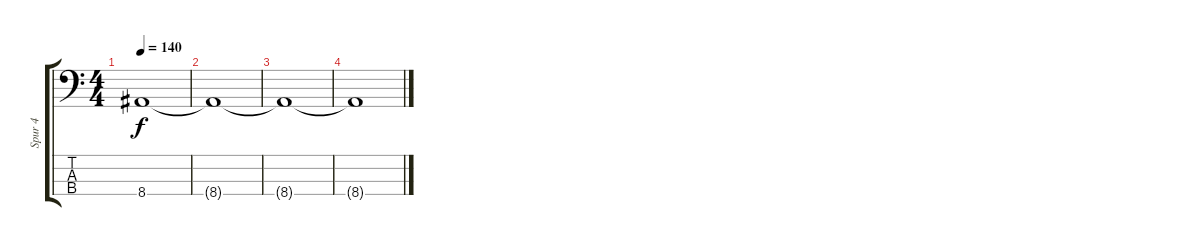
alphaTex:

\track ("Spur 4" "Spur 4") {instrument electricbassfinger}
\staff {score tabs}
\tuning (G2 D2 A1 D1) {hide}
\ts (4 4)
\tempo 140
\clef f4
\ks c
8.4{t}.1{dy f} |
8.4{t}.1 |
8.4{t}.1 |
8.4{t}.1
